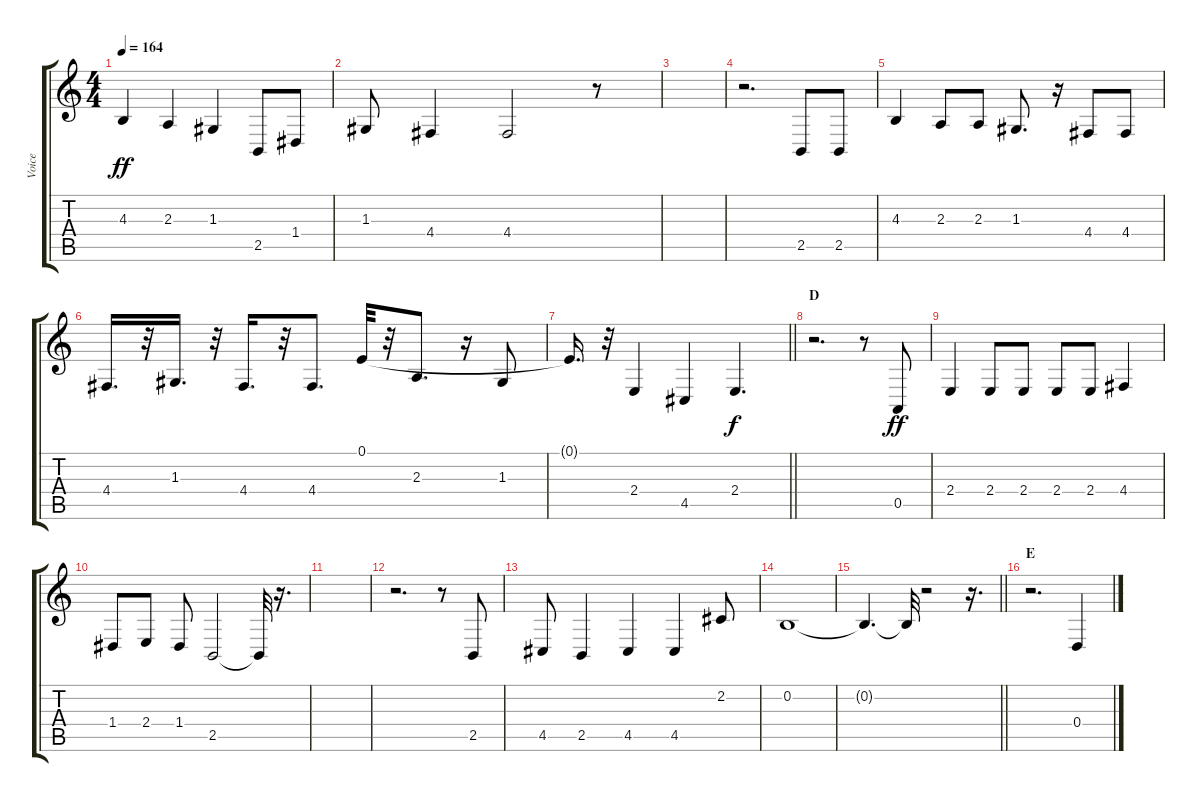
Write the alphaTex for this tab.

\track ("Voice" "Voice") {instrument voiceoohs}
\staff {score tabs}
\tuning (E4 B3 G3 D3 A2 E2) {hide}
\ts (4 4)
\tempo 164
\clef g2
\ks c
4.3.4{dy ff} 2.3.4 1.3.4 2.5.8 1.4.8 |
1.3.8 4.4.4 4.4.2 r.8 |
|
r.2{d} 2.5.8 2.5.8 |
4.3.4 2.3.8 2.3.8 1.3.8{d} r.16 4.4.8 4.4.8 |
4.4.16{d} r.32 1.3.16{d} r.32 4.4.16{d} r.32 4.4.8{d} 0.1.32 r.32 2.3.8{d} r.16 1.3.8 |
\barLineRight lightlight
0.1{t}.16{d} r.32 2.4.4 4.5.4 2.4.4{d dy f} |
\section ("" "D")
r.2{d} r.8 0.5.8{dy ff} |
2.4.4 2.4.8 2.4.8 2.4.8 2.4.8 4.4.4 |
1.4.8 2.4.8 1.4.8 2.5.2 2.5{t}.32 r.16{d} |
|
r.2{d} r.8 2.5.8 |
4.5.8 2.5.4 4.5.4 4.5.4 2.2.8 |
0.2.1 |
\barLineRight lightlight
0.2{t}.4{d} 0.2{t}.32 r.2 r.16{d} |
\section ("" "E")
r.2{d} 0.4.4
